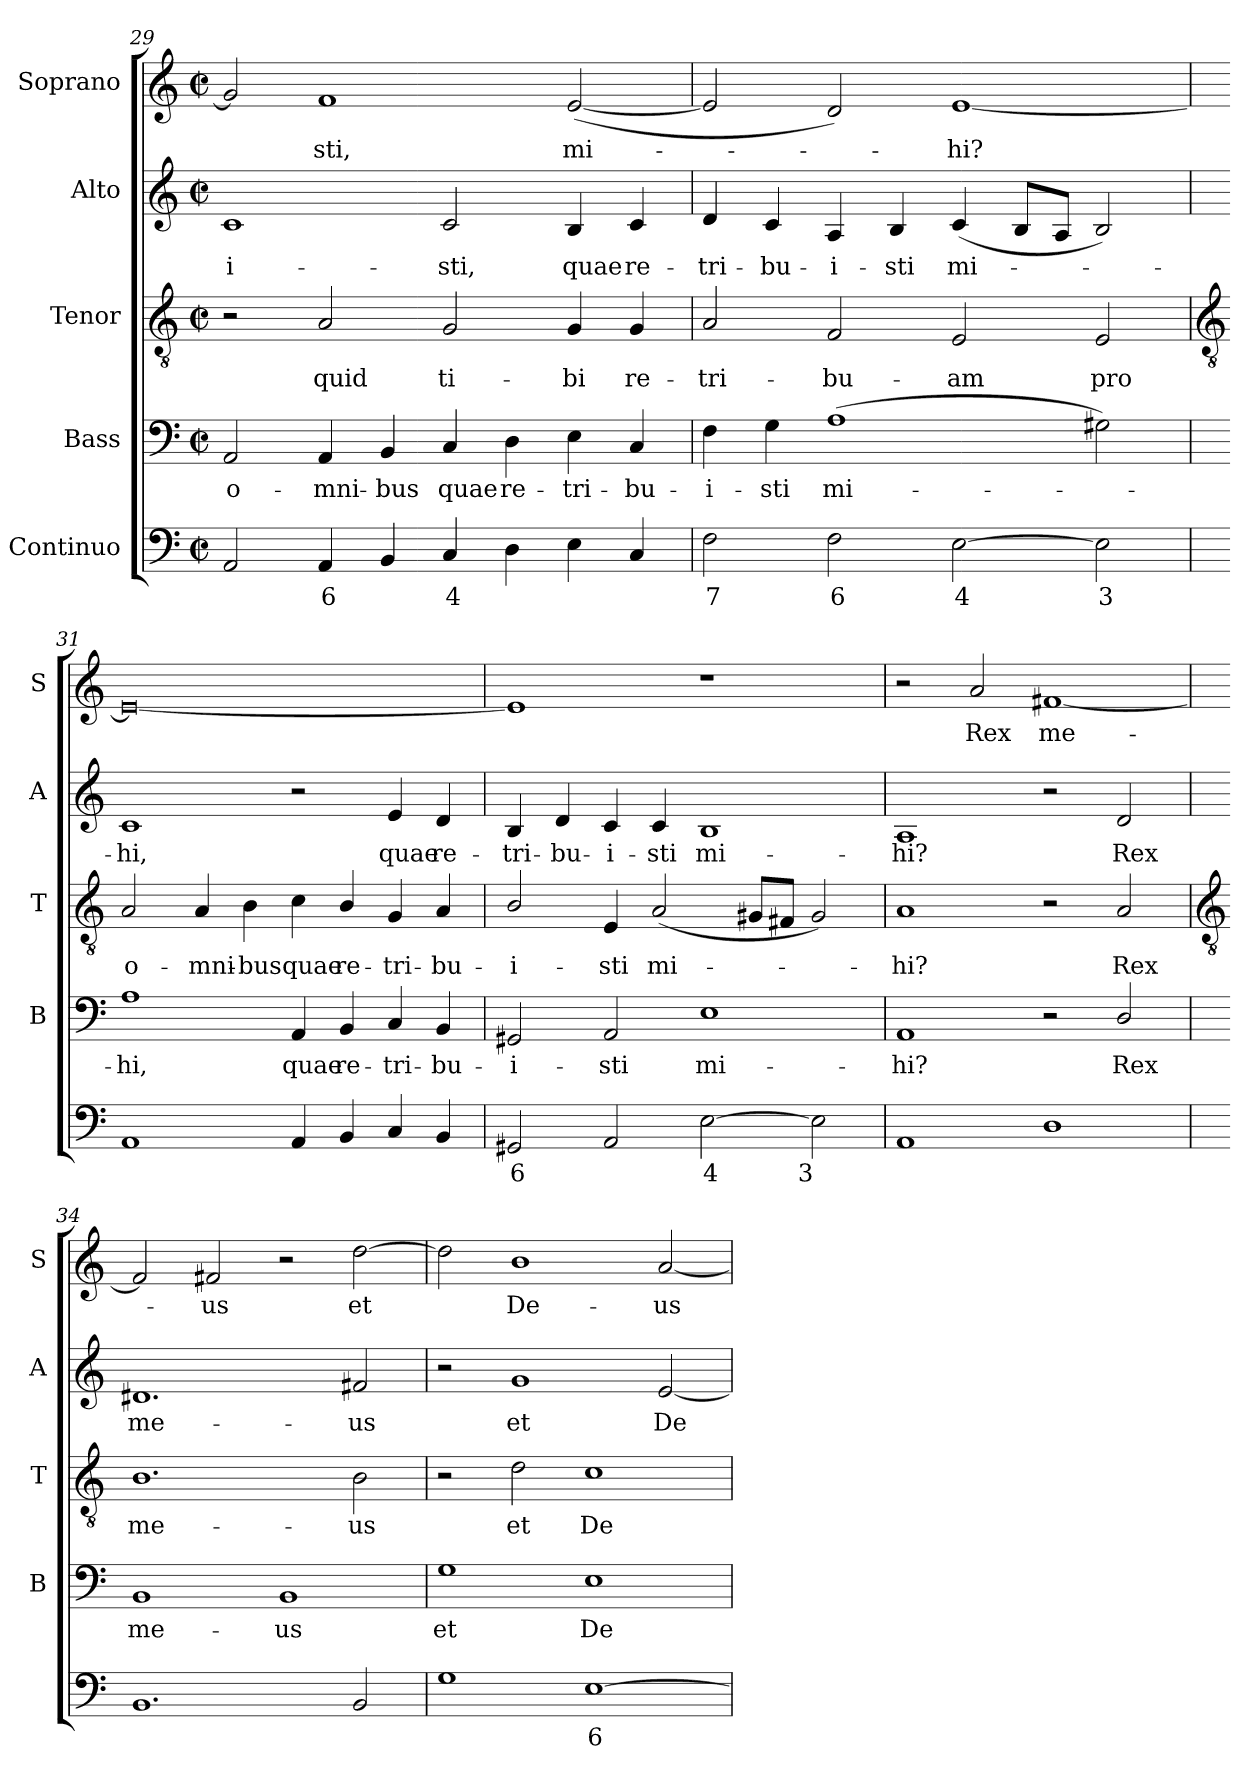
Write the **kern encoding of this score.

**kern	**text	**kern	**text	**kern	**text	**kern	**text	**kern	**text
*part5	*part5	*part4	*part4	*part3	*part3	*part2	*part2	*part1	*part1
*staff5	*staff5	*staff4	*staff4	*staff3	*staff3	*staff2	*staff2	*staff1	*staff1
*I"Continuo	*	*I"Bass	*	*I"Tenor	*	*I"Alto	*	*I"Soprano	*
*	*	*I'B	*	*I'T	*	*I'A	*	*I'S	*
*clefF4	*	*clefF4	*	*clefGv2	*	*clefG2	*	*clefG2	*
*k[]	*	*k[]	*	*k[]	*	*k[]	*	*k[]	*
*C:	*	*C:	*	*C:	*	*C:	*	*C:	*
*M4/2	*	*M4/2	*	*M4/2	*	*M4/2	*	*M4/2	*
*met(c|)	*	*met(c|)	*	*met(c|)	*	*met(c|)	*	*met(c|)	*
=29	=29	=29	=29	=29	=29	=29	=29	=29	=29
!	!	!	!LO:LY:b	!	!	!	!LO:LY:b	!	!
2AA	.	2AA	o-	2r	.	1c	-i-	2g]	.
!	!LO:LY:b	!	!LO:LY:b	!	!LO:LY:b	!	!	!	!LO:LY:b
4AA	6	4AA	-mni-	2A	quid	.	.	1f	sti,
!	!	!	!LO:LY:b	!	!	!	!	!	!
4BB	.	4BB	-bus	.	.	.	.	.	.
!	!LO:LY:b	!	!LO:LY:b	!	!LO:LY:b	!	!LO:LY:b	!	!
4C	4	4C	quae	2G	ti-	2c	-sti,	.	.
!	!	!	!LO:LY:b	!	!	!	!	!	!
4D	.	4D	re-	.	.	.	.	.	.
!	!	!	!LO:LY:b	!	!LO:LY:b	!	!LO:LY:b	!	!LO:LY:b
4E	.	4E	-tri-	4G	-bi	4B	quae	(<[2e	mi-
!	!	!	!LO:LY:b	!	!LO:LY:b	!	!LO:LY:b	!	!
4C	.	4C	-bu-	4G	re-	4c	re-	.	.
=30	=30	=30	=30	=30	=30	=30	=30	=30	=30
!	!LO:LY:b	!	!LO:LY:b	!	!LO:LY:b	!	!LO:LY:b	!	!
2F	7	4F	-i-	2A	-tri-	4d	-tri-	2e]	.
!	!	!	!LO:LY:b	!	!	!	!LO:LY:b	!	!
.	.	4G	-sti	.	.	4c	-bu-	.	.
!	!LO:LY:b	!	!LO:LY:b	!	!LO:LY:b	!	!LO:LY:b	!	!
2F	6	(>1A	mi-	2F	-bu-	4A	-i-	2d)	.
!	!	!	!	!	!	!	!LO:LY:b	!	!
.	.	.	.	.	.	4B	-sti	.	.
!	!LO:LY:b	!	!	!	!LO:LY:b	!	!LO:LY:b	!	!LO:LY:b
[2E	4	.	.	2E	-am	(<4c	mi-	[1e	hi?
.	.	.	.	.	.	8BL	.	.	.
.	.	.	.	.	.	8AJ	.	.	.
!	!LO:LY:b	!	!	!	!LO:LY:b	!	!	!	!
2E]	3	2G#X)	.	2E	pro	2B)	.	.	.
!!LO:LB:g=z
=31	=31	=31	=31	=31	=31	=31	=31	=31	=31
*	*	*	*	*clefGv2	*	*	*	*	*
!	!	!	!LO:LY:b	!	!LO:LY:b	!	!LO:LY:b	!	!
1AA	.	1A	hi,	2A	o-	1c	hi,	0e_	.
!	!	!	!	!	!LO:LY:b	!	!	!	!
.	.	.	.	4A	-mni-	.	.	.	.
!	!	!	!	!	!LO:LY:b	!	!	!	!
.	.	.	.	4B	-bus	.	.	.	.
!	!	!	!LO:LY:b	!	!LO:LY:b	!	!	!	!
4AA	.	4AA	quae	4c	quae	2r	.	.	.
!	!	!	!LO:LY:b	!	!LO:LY:b	!	!	!	!
4BB	.	4BB	re-	4B/	re-	.	.	.	.
!	!	!	!LO:LY:b	!	!LO:LY:b	!	!LO:LY:b	!	!
4C	.	4C	-tri-	4G	-tri-	4e	quae	.	.
!	!	!	!LO:LY:b	!	!LO:LY:b	!	!LO:LY:b	!	!
4BB	.	4BB	-bu-	4A	-bu-	4d	re-	.	.
=32	=32	=32	=32	=32	=32	=32	=32	=32	=32
!	!LO:LY:b	!	!LO:LY:b	!	!LO:LY:b	!	!LO:LY:b	!	!
2GG#X	6	2GG#X	-i-	2B/	-i-	4B	-tri-	1e]	.
!	!	!	!	!	!	!	!LO:LY:b	!	!
.	.	.	.	.	.	4d	-bu-	.	.
!	!	!	!LO:LY:b	!	!LO:LY:b	!	!LO:LY:b	!	!
2AA	.	2AA	-sti	4E	-sti	4c	-i-	.	.
!	!	!	!	!	!LO:LY:b	!	!LO:LY:b	!	!
.	.	.	.	(<2A	mi-	4c	-sti	.	.
!	!LO:LY:b	!	!LO:LY:b	!	!	!	!LO:LY:b	!	!
[2E	4	1E	mi-	.	.	1B	mi-	1r	.
.	.	.	.	8G#XL	.	.	.	.	.
.	.	.	.	8F#XJ	.	.	.	.	.
!	!LO:LY:b	!	!	!	!	!	!	!	!
2E]	3	.	.	2G#)	.	.	.	.	.
=33	=33	=33	=33	=33	=33	=33	=33	=33	=33
!	!	!	!LO:LY:b	!	!LO:LY:b	!	!LO:LY:b	!	!
1AA	.	1AA	-hi?	1A	hi?	1A	-hi?	2r	.
!	!	!	!	!	!	!	!	!	!LO:LY:b
.	.	.	.	.	.	.	.	2a	Rex
!	!	!	!	!	!	!	!	!	!LO:LY:b
1D/	.	2r	.	2r	.	2r	.	[1f#X	me-
!	!	!	!LO:LY:b	!	!LO:LY:b	!	!LO:LY:b	!	!
.	.	2D/	Rex	2A	Rex	2d	Rex	.	.
!!LO:LB:g=z
=34	=34	=34	=34	=34	=34	=34	=34	=34	=34
*	*	*	*	*clefGv2	*	*	*	*	*
!	!	!	!LO:LY:b	!	!LO:LY:b	!	!LO:LY:b	!	!
1.BB	.	1BB	me-	1.B	me-	1.d#X	me-	2f#]	.
!	!	!	!	!	!	!	!	!	!LO:LY:b
.	.	.	.	.	.	.	.	2f#	us
!	!	!	!LO:LY:b	!	!	!	!	!	!
.	.	1BB	-us	.	.	.	.	2r	.
!	!	!	!	!	!LO:LY:b	!	!LO:LY:b	!	!LO:LY:b
2BB	.	.	.	2B	-us	2f#X	-us	[2dd	et
=35	=35	=35	=35	=35	=35	=35	=35	=35	=35
!	!	!	!LO:LY:b	!	!	!	!	!	!
1G	.	1G	et	2r	.	2r	.	2dd]	.
!	!	!	!	!	!LO:LY:b	!	!LO:LY:b	!	!LO:LY:b
.	.	.	.	2d	et	1g	et	1b	De-
!	!LO:LY:b	!	!LO:LY:b	!	!LO:LY:b	!	!	!	!
[1E	6	1E	De-	1c	De-	.	.	.	.
!	!	!	!	!	!	!	!LO:LY:b	!	!LO:LY:b
.	.	.	.	.	.	[2e	De-	[2a	-us
=	=	=	=	=	=	=	=	=	=
*-	*-	*-	*-	*-	*-	*-	*-	*-	*-
